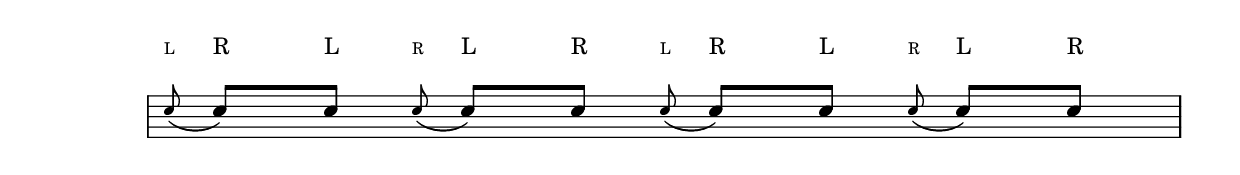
\version "2.22.1"

rudiment = \drummode {
  \repeat unfold 2 {
    \autoBeamOff
    \grace sn8^\markup { \teeny L }(sn8^"R"[) sn8^"L"] \grace sn8^\markup { \teeny R }(sn8^"L"[) sn8^"R"]
  }
}

\score {
  <<
    \new DrumStaff <<
      \new DrumVoice {
        \override Score.SystemStartBar.collapse-height = #-inf.0
        \omit Staff.TimeSignature
        \omit Staff.Clef
        \override TextScript.Y-offset = 6
        \stemUp
        \rudiment
      }
    >>
  >>

  \layout {
    ragged-last = ##f
  }
}